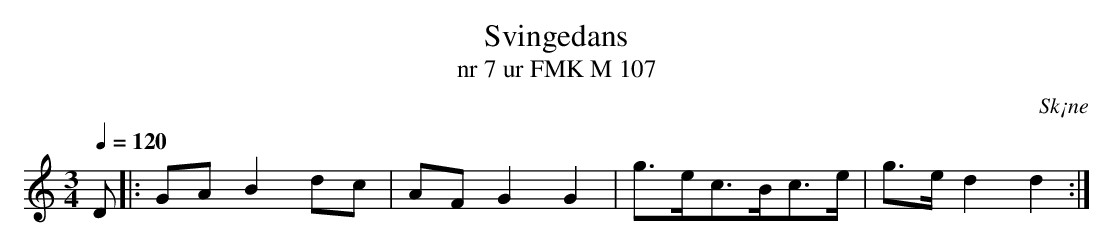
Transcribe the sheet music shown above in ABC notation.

X:1
T:Svingedans
T:nr 7 ur FMK M 107
O:Sk¡ne
M:3/4
L:1/8
Q:1/4=120
K:C
D |: GA B2 dc | AF G2 G2 | g>ec>Bc>e | g>e d2 d2 :|
 |:   |  |   |  :|
